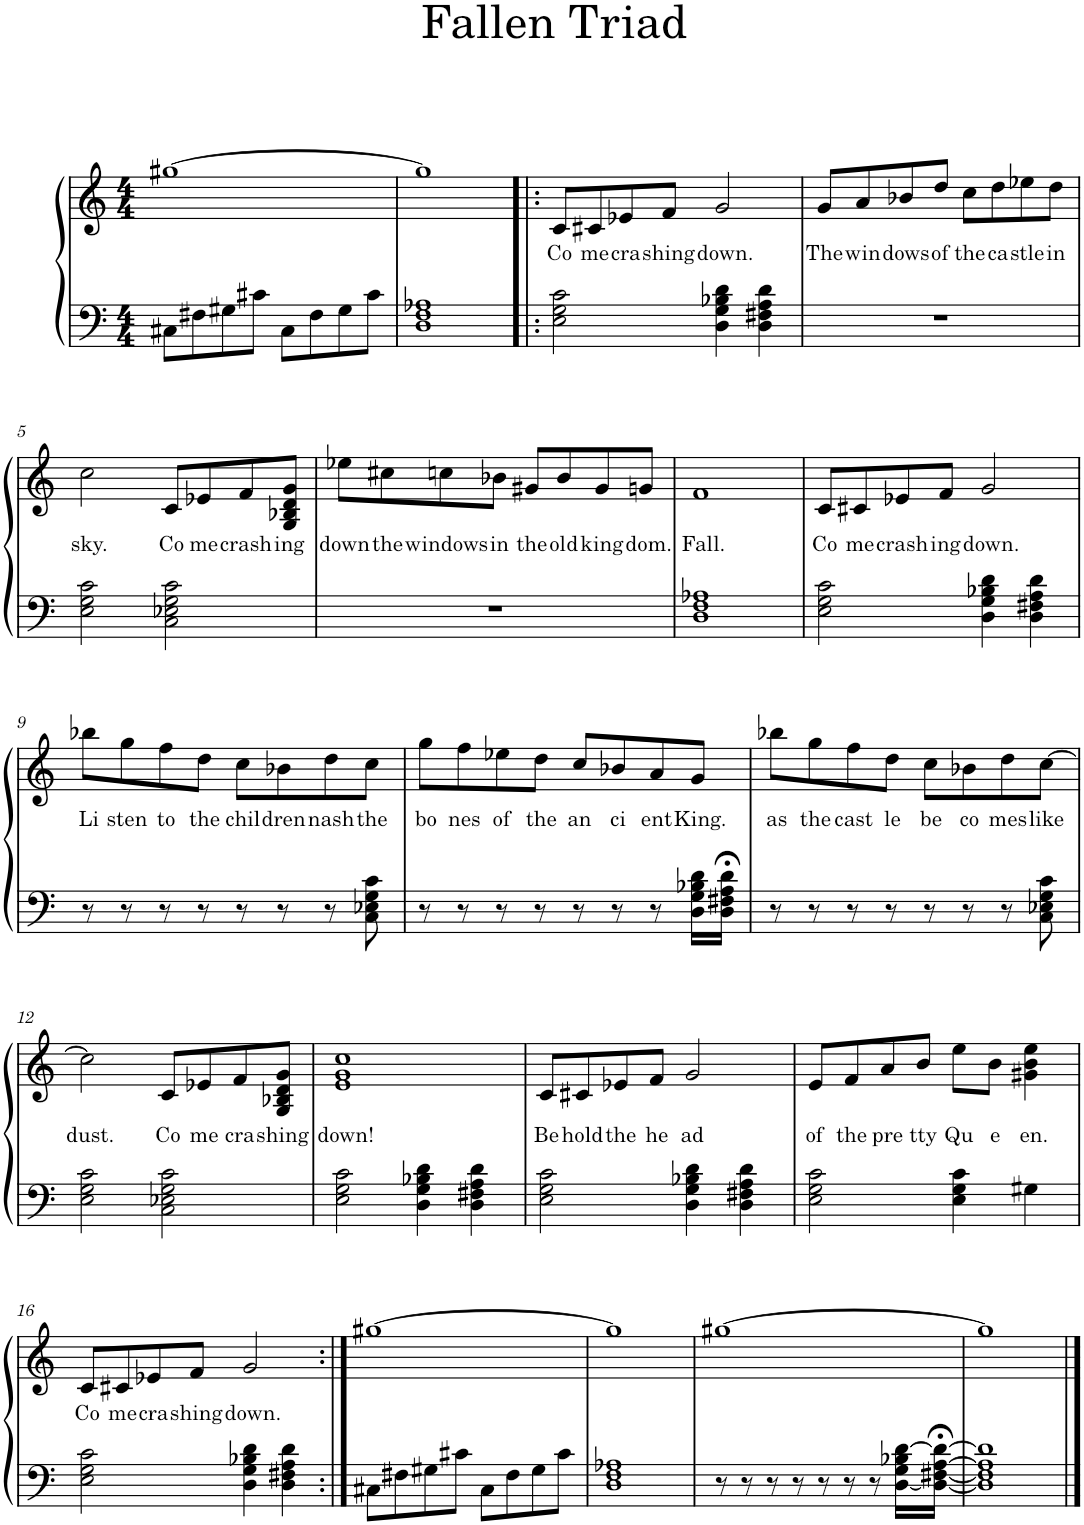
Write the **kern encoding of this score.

**kern	**kern	**text
*part1	*part1	*part1
*staff2	*staff1	*staff1
*I"Piano	*	*
*I'Pno.	*	*
*clefF4	*clefG2	*
*k[]	*k[]	*
*M4/4	*M4/4	*
=1	=1	=1
8C#X\L	[1gg#X	.
8F#X\	.	.
8G#X\	.	.
8c#X\J	.	.
8C#\L	.	.
8F#\	.	.
8G#\	.	.
8c#\J	.	.
=2	=2	=2
1D 1F 1A-X	1gg#]	.
=3!|:	=3!|:	=3!|:
!	!	!LO:LY:b
2E\ 2G\ 2c\	8c/L	Co
!	!	!LO:LY:b
.	8c#X/	me
!	!	!LO:LY:b
.	8e-X/	cra
!	!	!LO:LY:b
.	8f/J	shing
!	!	!LO:LY:b
4D\ 4G\ 4B-X\ 4d\	2g/	down.
4D\ 4F#X\ 4A\ 4d\	.	.
=4	=4	=4
!	!	!LO:LY:b
1r	8g/L	The
!	!	!LO:LY:b
.	8a/	win
!	!	!LO:LY:b
.	8b-X/	dows
!	!	!LO:LY:b
.	8dd/J	of
!	!	!LO:LY:b
.	8cc\L	the
!	!	!LO:LY:b
.	8dd\	ca
!	!	!LO:LY:b
.	8ee-X\	stle
!	!	!LO:LY:b
.	8dd\J	in
!!LO:LB:g=z
=5	=5	=5
!	!	!LO:LY:b
2E\ 2G\ 2c\	2cc\	sky.
!	!	!LO:LY:b
2C\ 2E-X\ 2G\ 2c\	8c/L	Co
!	!	!LO:LY:b
.	8e-X/	me
!	!	!LO:LY:b
.	8f/	crash
!	!	!LO:LY:b
.	8G/ 8B-X/ 8d/ 8g/J	ing
=6	=6	=6
!	!	!LO:LY:b
1r	8ee-X\L	down
!	!	!LO:LY:b
.	8cc#X\	the
!	!	!LO:LY:b
.	8ccn\	windows
!	!	!LO:LY:b
.	8b-X\J	in
!	!	!LO:LY:b
.	8g#X/L	the
!	!	!LO:LY:b
.	8b-/	old
!	!	!LO:LY:b
.	8g#/	king
!	!	!LO:LY:b
.	8gn/J	dom.
=7	=7	=7
!	!	!LO:LY:b
1D 1F 1A-X	1f	Fall.
=8	=8	=8
!	!	!LO:LY:b
2E\ 2G\ 2c\	8c/L	Co
!	!	!LO:LY:b
.	8c#X/	me
!	!	!LO:LY:b
.	8e-X/	crash
!	!	!LO:LY:b
.	8f/J	ing
!	!	!LO:LY:b
4D\ 4G\ 4B-X\ 4d\	2g/	down.
4D\ 4F#X\ 4A\ 4d\	.	.
!!LO:LB:g=z
=9	=9	=9
!	!	!LO:LY:b
8r	8bb-X\L	Li
!	!	!LO:LY:b
8r	8gg\	sten
!	!	!LO:LY:b
8r	8ff\	to
!	!	!LO:LY:b
8r	8dd\J	the
!	!	!LO:LY:b
8r	8cc\L	chil
!	!	!LO:LY:b
8r	8b-X\	dren
!	!	!LO:LY:b
8r	8dd\	nash
!	!	!LO:LY:b
8C\ 8E-X\ 8G\ 8c\	8cc\J	the
=10	=10	=10
!	!	!LO:LY:b
8r	8gg\L	bo
!	!	!LO:LY:b
8r	8ff\	nes
!	!	!LO:LY:b
8r	8ee-X\	of
!	!	!LO:LY:b
8r	8dd\J	the
!	!	!LO:LY:b
8r	8cc/L	an
!	!	!LO:LY:b
8r	8b-X/	ci
!	!	!LO:LY:b
8r	8a/	ent
!	!	!LO:LY:b
16D\ 16G\ 16B-X\ 16d\LL	8g/J	King.
16D\;< 16F#X\;< 16A\;< 16d\;<JJ	.	.
=11	=11	=11
!	!	!LO:LY:b
8r	8bb-X\L	as
!	!	!LO:LY:b
8r	8gg\	the
!	!	!LO:LY:b
8r	8ff\	cast
!	!	!LO:LY:b
8r	8dd\J	le
!	!	!LO:LY:b
8r	8cc\L	be
!	!	!LO:LY:b
8r	8b-X\	co
!	!	!LO:LY:b
8r	8dd\	mes
!	!	!LO:LY:b
8C\ 8E-X\ 8G\ 8c\	[8cc\J	like
!!LO:LB:g=z
=12	=12	=12
!	!	!LO:LY:b
2E\ 2G\ 2c\	2cc\]	dust.
!	!	!LO:LY:b
2C\ 2E-X\ 2G\ 2c\	8c/L	Co
!	!	!LO:LY:b
.	8e-X/	me
!	!	!LO:LY:b
.	8f/	cra
!	!	!LO:LY:b
.	8G/ 8B-X/ 8d/ 8g/J	shing
=13	=13	=13
!	!	!LO:LY:b
2E\ 2G\ 2c\	1e 1g 1cc	down!
4D\ 4G\ 4B-X\ 4d\	.	.
4D\ 4F#X\ 4A\ 4d\	.	.
=14	=14	=14
!	!	!LO:LY:b
2E\ 2G\ 2c\	8c/L	Be
!	!	!LO:LY:b
.	8c#X/	hold
!	!	!LO:LY:b
.	8e-X/	the
!	!	!LO:LY:b
.	8f/J	he
!	!	!LO:LY:b
4D\ 4G\ 4B-X\ 4d\	2g/	ad
4D\ 4F#X\ 4A\ 4d\	.	.
=15	=15	=15
!	!	!LO:LY:b
2E\ 2G\ 2c\	8e/L	of
!	!	!LO:LY:b
.	8f/	the
!	!	!LO:LY:b
.	8a/	pre
!	!	!LO:LY:b
.	8b/J	tty
!	!	!LO:LY:b
4E\ 4G\ 4c\	8ee\L	Qu
!	!	!LO:LY:b
.	8b\J	e
!	!	!LO:LY:b
4G#X\	4g#X\ 4b\ 4ee\	en.
!!LO:LB:g=z
=16	=16	=16
!	!	!LO:LY:b
2E\ 2G\ 2c\	8c/L	Co
!	!	!LO:LY:b
.	8c#X/	me
!	!	!LO:LY:b
.	8e-X/	cra
!	!	!LO:LY:b
.	8f/J	shing
!	!	!LO:LY:b
4D\ 4G\ 4B-X\ 4d\	2g/	down.
4D\ 4F#X\ 4A\ 4d\	.	.
=17:|!	=17:|!	=17:|!
8C#X\L	[1gg#X	.
8F#X\	.	.
8G#X\	.	.
8c#X\J	.	.
8C#\L	.	.
8F#\	.	.
8G#\	.	.
8c#\J	.	.
=18	=18	=18
1D 1F 1A-X	1gg#]	.
=19	=19	=19
8r	[1gg#X	.
8r	.	.
8r	.	.
8r	.	.
8r	.	.
8r	.	.
8r	.	.
[16D\ 16G\ 16B-X\ [16d\LL	.	.
16D\_;< [16F#X\;< [16A\;< 16d\_;<JJ	.	.
=20	=20	=20
1D] 1F#] 1A] 1d]	1gg#]	.
==	==	==
*-	*-	*-
